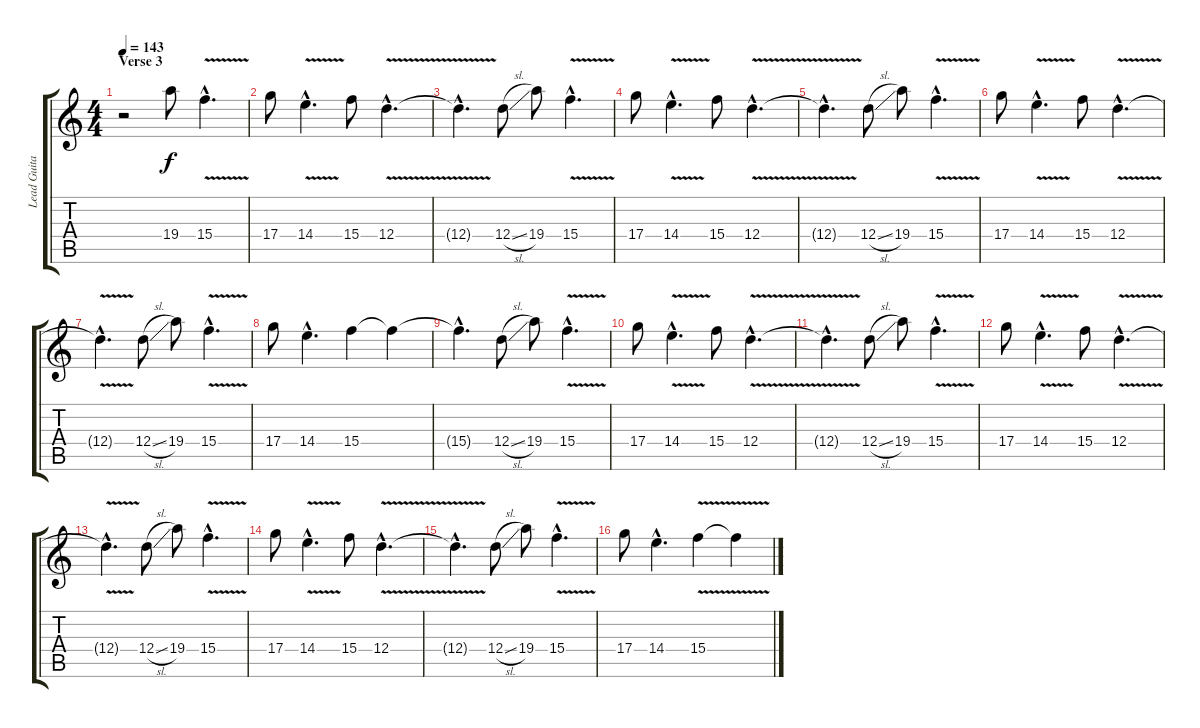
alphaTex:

\track ("Lead Guitar" "Lead Guita") {instrument distortionguitar}
\staff {score tabs}
\tuning (E4 B3 G3 D3 A2 D2) {hide}
\ts (4 4)
\section ("" "Verse 3")
\tempo 143
\clef g2
\ks c
r.2{dy f volume 15 balance 8} 19.4.8 15.4{v hac}.4{d} |
17.4.8 14.4{v hac}.4{d} 15.4.8 12.4{v hac}.4{d} |
12.4{hac t}.4{d} 12.4{sl}.8 19.4.8 15.4{v hac}.4{d} |
17.4.8 14.4{v hac}.4{d} 15.4.8 12.4{v hac}.4{d} |
12.4{hac t}.4{d} 12.4{sl}.8 19.4.8 15.4{v hac}.4{d} |
17.4.8 14.4{v hac}.4{d} 15.4.8 12.4{v hac}.4{d} |
12.4{hac t}.4{d} 12.4{sl}.8 19.4.8 15.4{v hac}.4{d} |
17.4.8 14.4{hac}.4{d} 15.4.4 15.4{t}.4 |
15.4{hac t}.4{d} 12.4{sl}.8 19.4.8 15.4{v hac}.4{d} |
17.4.8 14.4{v hac}.4{d} 15.4.8 12.4{v hac}.4{d} |
12.4{hac t}.4{d} 12.4{sl}.8 19.4.8 15.4{v hac}.4{d} |
17.4.8 14.4{v hac}.4{d} 15.4.8 12.4{v hac}.4{d} |
12.4{hac t}.4{d} 12.4{sl}.8 19.4.8 15.4{v hac}.4{d} |
17.4.8 14.4{v hac}.4{d} 15.4.8 12.4{v hac}.4{d} |
12.4{hac t}.4{d} 12.4{sl}.8 19.4.8 15.4{v hac}.4{d} |
17.4.8 14.4{hac}.4{d} 15.4{v}.4 15.4{t}.4
